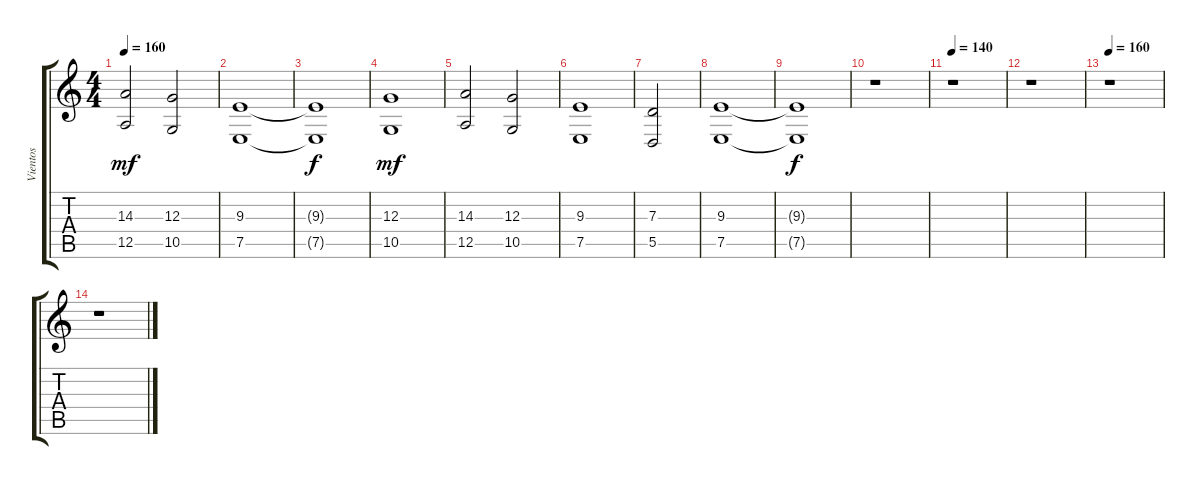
\track ("Vientos" "Vientos") {instrument tuba}
\staff {score tabs}
\tuning (E4 B3 G3 D3 A2 E2) {hide}
\ts (4 4)
\tempo 160
\clef g2
\ks c
(14.3 12.5).2{dy mf} (12.3 10.5).2 |
(9.3 7.5).1 |
(9.3{t} 7.5{t}).1{dy f} |
(12.3 10.5).1{dy mf} |
(14.3 12.5).2 (12.3 10.5).2 |
(9.3 7.5).1 |
(7.3 5.5).2 |
(9.3 7.5).1 |
(9.3{t} 7.5{t}).1{dy f volume 0} |
r.1 |
\tempo 140
r.1 |
r.1 |
\tempo 160
r.1 |
r.1
